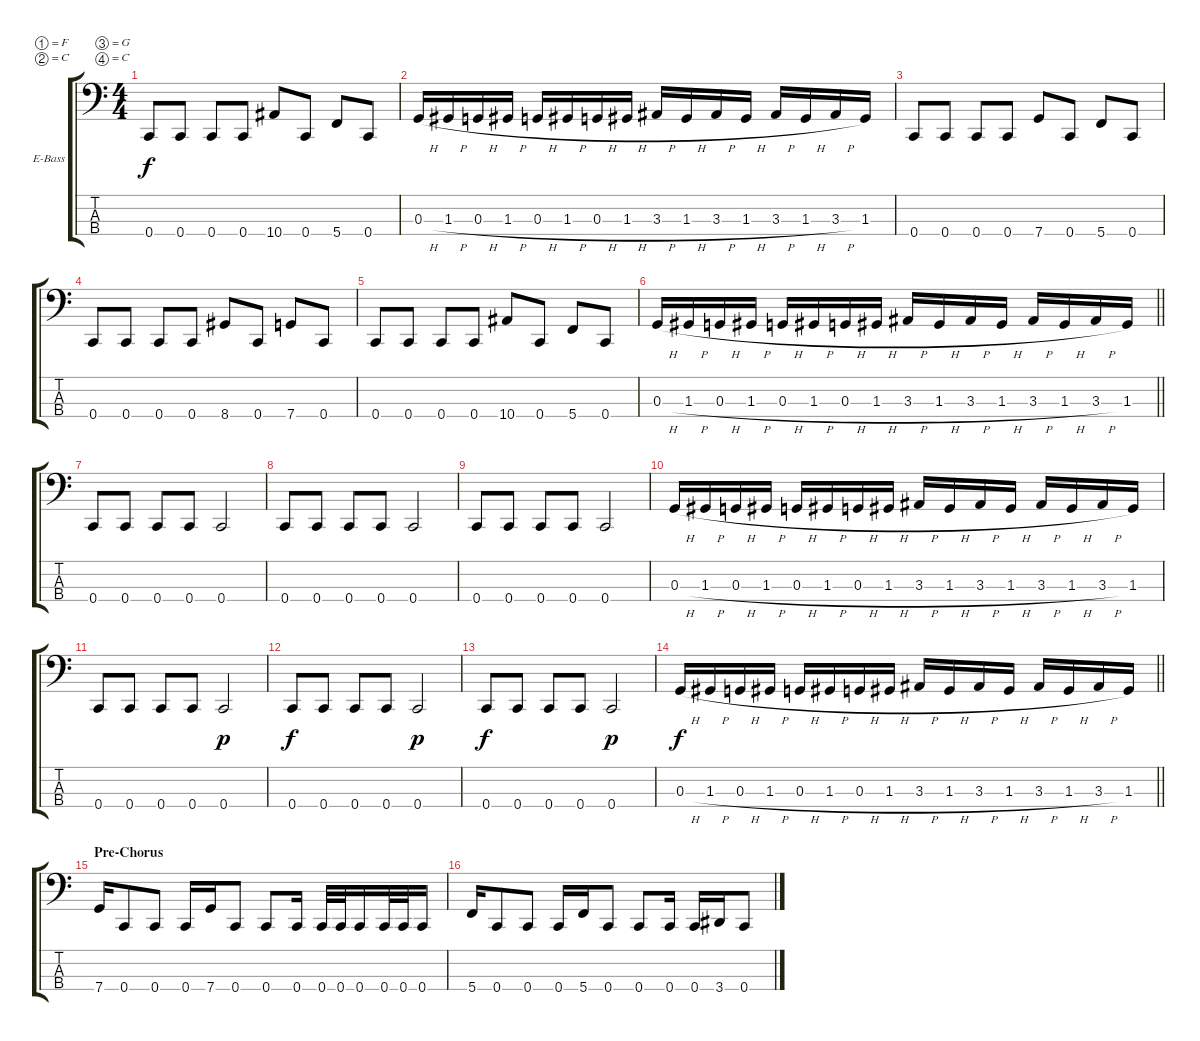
\bracketExtendMode groupsimilarinstruments
\firstSystemTrackNameOrientation horizontal
\otherSystemsTrackNameOrientation horizontal
\track ("Bass" "E-Bass") {instrument electricbasspick}
\staff {score tabs}
\tuning (F2 C2 G1 C1)
\ts (4 4)
\tempo (188 hide)
\clef f4
\ks c
0.4.8{dy f} 0.4.8 0.4.8 0.4.8 10.4.8 0.4.8 5.4.8 0.4.8 |
\tempo (193 1 hide)
0.3{h}.16 1.3{h}.16 0.3{h}.16 1.3{h}.16 0.3{h}.16 1.3{h}.16 0.3{h}.16 1.3{h}.16 3.3{h}.16 1.3{h}.16 3.3{h}.16 1.3{h}.16 3.3{h}.16 1.3{h}.16 3.3{h}.16 1.3.16 |
\tempo (193 hide)
0.4.8 0.4.8 0.4.8 0.4.8 7.4.8 0.4.8 5.4.8 0.4.8 |
0.4.8 0.4.8 0.4.8 0.4.8 8.4.8 0.4.8 7.4.8 0.4.8 |
0.4.8 0.4.8 0.4.8 0.4.8 10.4.8 0.4.8 5.4.8 0.4.8 |
\barLineRight lightlight
0.3{h}.16 1.3{h}.16 0.3{h}.16 1.3{h}.16 0.3{h}.16 1.3{h}.16 0.3{h}.16 1.3{h}.16 3.3{h}.16 1.3{h}.16 3.3{h}.16 1.3{h}.16 3.3{h}.16 1.3{h}.16 3.3{h}.16 1.3.16 |
\section ("" "")
0.4.8 0.4.8 0.4.8 0.4.8 0.4.2 |
0.4.8 0.4.8 0.4.8 0.4.8 0.4.2 |
0.4.8 0.4.8 0.4.8 0.4.8 0.4.2 |
0.3{h}.16 1.3{h}.16 0.3{h}.16 1.3{h}.16 0.3{h}.16 1.3{h}.16 0.3{h}.16 1.3{h}.16 3.3{h}.16 1.3{h}.16 3.3{h}.16 1.3{h}.16 3.3{h}.16 1.3{h}.16 3.3{h}.16 1.3.16 |
0.4.8 0.4.8 0.4.8 0.4.8 0.4.2{dy p} |
0.4.8{dy f} 0.4.8 0.4.8 0.4.8 0.4.2{dy p} |
0.4.8{dy f} 0.4.8 0.4.8 0.4.8 0.4.2{dy p} |
\barLineRight lightlight
0.3{h}.16{dy f} 1.3{h}.16 0.3{h}.16 1.3{h}.16 0.3{h}.16 1.3{h}.16 0.3{h}.16 1.3{h}.16 3.3{h}.16 1.3{h}.16 3.3{h}.16 1.3{h}.16 3.3{h}.16 1.3{h}.16 3.3{h}.16 1.3.16 |
\section ("" "Pre-Chorus")
\tempo (94 hide)
7.4.16 0.4.8 0.4.8 0.4.16 7.4.16 0.4.8 0.4.8 0.4.16 0.4.32 0.4.32 0.4.16 0.4.32 0.4.32 0.4.16 |
5.4.16 0.4.8 0.4.8 0.4.16 5.4.16 0.4.8 0.4.8 0.4.16 0.4.16 3.4.16 0.4.8
